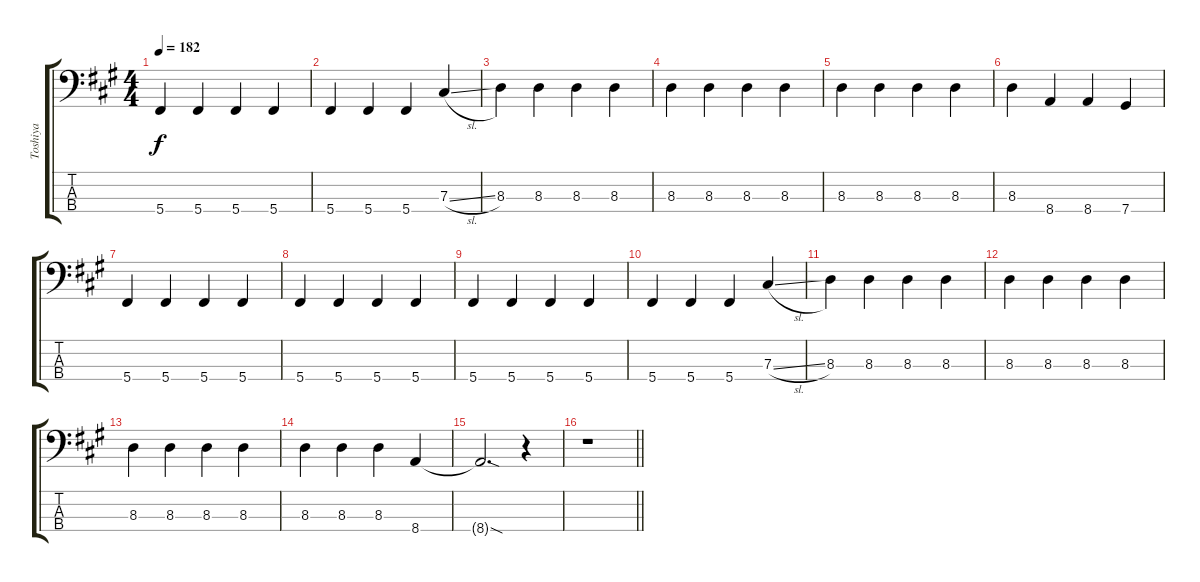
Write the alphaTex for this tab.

\track ("Toshiya" "Toshiya") {instrument slapbass1}
\staff {score tabs}
\tuning (E2 B1 Gb1 Db1) {hide}
\ts (4 4)
\tempo 182
\clef f4
\ks a
5.4.4{dy f} 5.4.4 5.4.4 5.4.4 |
5.4.4 5.4.4 5.4.4 7.3{sl}.4 |
8.3.4 8.3.4 8.3.4 8.3.4 |
8.3.4 8.3.4 8.3.4 8.3.4 |
8.3.4 8.3.4 8.3.4 8.3.4 |
8.3.4 8.4.4 8.4.4 7.4.4 |
5.4.4 5.4.4 5.4.4 5.4.4 |
5.4.4 5.4.4 5.4.4 5.4.4 |
5.4.4 5.4.4 5.4.4 5.4.4 |
5.4.4 5.4.4 5.4.4 7.3{sl}.4 |
8.3.4 8.3.4 8.3.4 8.3.4 |
8.3.4 8.3.4 8.3.4 8.3.4 |
8.3.4 8.3.4 8.3.4 8.3.4 |
8.3.4 8.3.4 8.3.4 8.4.4 |
8.4{sod t}.2{d} r.4 |
\barLineRight lightlight
r.1
